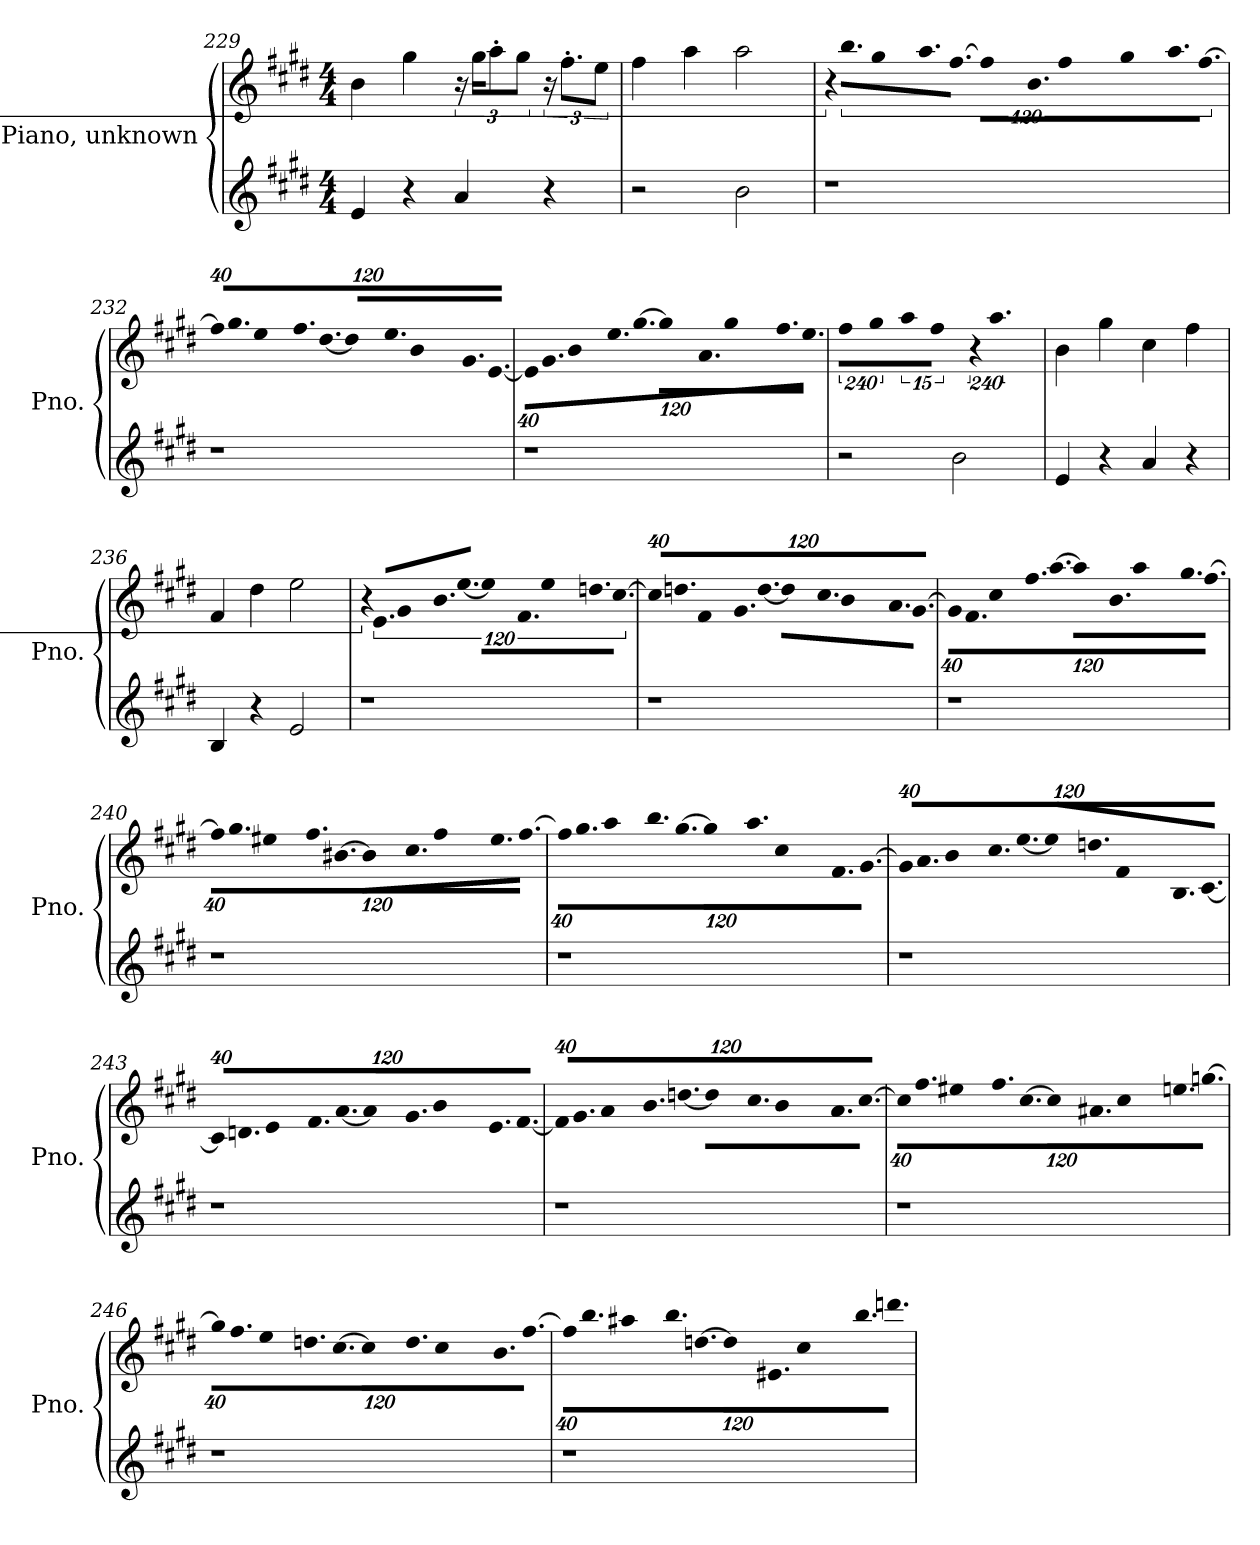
**kern	**kern
*part1	*part1
*staff2	*staff1
*I"Piano, unknown	*
*I'Pno.	*
*clefG2	*clefG2
*k[f#c#g#d#]	*k[f#c#g#d#]
*M4/4	*M4/4
=229	=229
4e/	4b\
4r	4gg#\
4a/	24r
.	24gg#\KL
.	12aa'\
.	12gg#\J
4r	24r
.	12.ff#'\L
.	12ee\J
=230	=230
2r	4ff#\
.	4aa\
2b\	2aa\
=231	=231
!	!LO:N:vis=32
1r	640%23r
!	!LO:N:vis=16.
.	960%103bb\KL
!	!LO:N:vis=8
.	960%137gg#\
!	!LO:N:vis=16.
.	960%103aa\L
!	!LO:N:vis=16.
.	[960%103ff#\JJ
*	*Xbrackettup
!	!LO:N:vis=32
.	640%23ff#\KLL]
!	!LO:N:vis=16.
.	960%103b\
!	!LO:N:vis=16
.	1920%137ff#\
!	!LO:N:vis=16
.	1920%137gg#\
!	!LO:N:vis=16.
.	960%103aa\
!	!LO:N:vis=16.
.	[960%103ff#\JJ
960ryy	.
!!LO:LB:g=z
=232	=232
!	!LO:N:vis=32
1r	640%23ff#\KLL]
!	!LO:N:vis=16.
.	960%103gg#\J
!	!LO:N:vis=8
.	960%137ee\
!	!LO:N:vis=16.
.	960%103ff#\L
!	!LO:N:vis=16.
.	[960%103dd#\JJ
!	!LO:N:vis=32
.	640%23dd#/KLL]
!	!LO:N:vis=16.
.	960%103ee/J
!	!LO:N:vis=8
.	960%137b/
!	!LO:N:vis=16.
.	960%103g#/L
!	!LO:N:vis=16.
.	[960%103e/JJ
960ryy	.
=233	=233
!	!LO:N:vis=32
1r	640%23e\KLL]
!	!LO:N:vis=16.
.	960%103g#\J
!	!LO:N:vis=8
.	960%137b\
!	!LO:N:vis=16.
.	960%103ee\L
!	!LO:N:vis=16.
.	[960%103gg#\JJ
!	!LO:N:vis=32
.	640%23gg#\KLL]
!	!LO:N:vis=16.
.	960%103a\J
!	!LO:N:vis=8
.	960%137gg#\
!	!LO:N:vis=16.
.	960%103ff#\L
!	!LO:N:vis=16.
.	960%103ee\JJ
960ryy	.
=234	=234
*	*brackettup
!	!LO:N:vis=8
2r	960%137ff#\L
!	!LO:N:vis=8
.	960%137gg#\
.	1920ryy
!	!LO:N:vis=8
.	960%137aa\
!	!LO:N:vis=16
.	1920%137ff#\Jk
!	!LO:N:vis=16
2b\	1920%137r
!	!LO:N:vis=4.
.	1920%823aa\
=235	=235
4e/	4b\
4r	4gg#\
4a/	4cc#\
4r	4ff#\
=236	=236
4B/	4f#/
4r	4dd#\
2e/	2ee\
!!LO:LB:g=z
=237	=237
!	!LO:N:vis=32
1r	640%23r
!	!LO:N:vis=16.
.	960%103e/KL
!	!LO:N:vis=8
.	960%137g#/
!	!LO:N:vis=16.
.	960%103b/L
!	!LO:N:vis=16.
.	[960%103ee/JJ
*	*Xbrackettup
!	!LO:N:vis=32
.	640%23ee\KLL]
!	!LO:N:vis=16.
.	960%103f#\J
!	!LO:N:vis=8
.	960%137ee\
!	!LO:N:vis=16.
.	960%103ddn\L
!	!LO:N:vis=16.
.	[960%103cc#\JJ
960ryy	.
=238	=238
!	!LO:N:vis=32
1r	640%23cc#/KLL]
!	!LO:N:vis=16.
.	960%103ddn/J
!	!LO:N:vis=8
.	960%137f#/
!	!LO:N:vis=16.
.	960%103g#/L
!	!LO:N:vis=16.
.	[960%103dd/JJ
!	!LO:N:vis=32
.	640%23dd\KLL]
!	!LO:N:vis=16.
.	960%103cc#\J
!	!LO:N:vis=8
.	960%137b\
!	!LO:N:vis=16.
.	960%103a\L
!	!LO:N:vis=16.
.	[960%103g#\JJ
960ryy	.
=239	=239
!	!LO:N:vis=32
1r	640%23g#\KLL]
!	!LO:N:vis=16.
.	960%103f#\J
!	!LO:N:vis=8
.	960%137cc#\
!	!LO:N:vis=16.
.	960%103ff#\L
!	!LO:N:vis=16.
.	[960%103aa\JJ
!	!LO:N:vis=32
.	640%23aa\KLL]
!	!LO:N:vis=16.
.	960%103b\J
!	!LO:N:vis=8
.	960%137aa\
!	!LO:N:vis=16.
.	960%103gg#\L
!	!LO:N:vis=16.
.	[960%103ff#\JJ
960ryy	.
!!LO:PB:g=z
=240	=240
!	!LO:N:vis=32
1r	640%23ff#\KLL]
!	!LO:N:vis=16.
.	960%103gg#\J
!	!LO:N:vis=8
.	960%137ee#X\
!	!LO:N:vis=16.
.	960%103ff#\L
!	!LO:N:vis=16.
.	[960%103b#X\JJ
!	!LO:N:vis=32
.	640%23b#\KLL]
!	!LO:N:vis=16.
.	960%103cc#\J
!	!LO:N:vis=8
.	960%137ff#\
!	!LO:N:vis=16.
.	960%103ee#\L
!	!LO:N:vis=16.
.	[960%103ff#\JJ
960ryy	.
=241	=241
!	!LO:N:vis=32
1r	640%23ff#\KLL]
!	!LO:N:vis=16.
.	960%103gg#\J
!	!LO:N:vis=8
.	960%137aa\
!	!LO:N:vis=16.
.	960%103bb\L
!	!LO:N:vis=16.
.	[960%103gg#\JJ
!	!LO:N:vis=32
.	640%23gg#\KLL]
!	!LO:N:vis=16.
.	960%103aa\J
!	!LO:N:vis=8
.	960%137cc#\
!	!LO:N:vis=16.
.	960%103f#\L
!	!LO:N:vis=16.
.	[960%103g#\JJ
960ryy	.
=242	=242
!	!LO:N:vis=32
1r	640%23g#\KLL]
!	!LO:N:vis=16.
.	960%103a\J
!	!LO:N:vis=8
.	960%137b\
!	!LO:N:vis=16.
.	960%103cc#\L
!	!LO:N:vis=16.
.	[960%103ee\JJ
!	!LO:N:vis=32
.	640%23ee/KLL]
!	!LO:N:vis=16.
.	960%103ddn/J
!	!LO:N:vis=8
.	960%137f#/
!	!LO:N:vis=16.
.	960%103B/L
!	!LO:N:vis=16.
.	[960%103c#/JJ
960ryy	.
!!LO:LB:g=z
=243	=243
!	!LO:N:vis=32
1r	640%23c#/KLL]
!	!LO:N:vis=16.
.	960%103dn/J
!	!LO:N:vis=8
.	960%137e/
!	!LO:N:vis=16.
.	960%103f#/L
!	!LO:N:vis=16.
.	[960%103a/JJ
!	!LO:N:vis=32
.	640%23a/KLL]
!	!LO:N:vis=16.
.	960%103g#/J
!	!LO:N:vis=8
.	960%137b/
!	!LO:N:vis=16.
.	960%103e/L
!	!LO:N:vis=16.
.	[960%103f#/JJ
960ryy	.
=244	=244
!	!LO:N:vis=32
1r	640%23f#/KLL]
!	!LO:N:vis=16.
.	960%103g#/J
!	!LO:N:vis=8
.	960%137a/
!	!LO:N:vis=16.
.	960%103b/L
!	!LO:N:vis=16.
.	[960%103ddn/JJ
!	!LO:N:vis=32
.	640%23dd\KLL]
!	!LO:N:vis=16.
.	960%103cc#\J
!	!LO:N:vis=8
.	960%137b\
!	!LO:N:vis=16.
.	960%103a\L
!	!LO:N:vis=16.
.	[960%103cc#\JJ
960ryy	.
=245	=245
!	!LO:N:vis=32
1r	640%23cc#\KLL]
!	!LO:N:vis=16.
.	960%103ff#\J
!	!LO:N:vis=8
.	960%137ee#X\
!	!LO:N:vis=16.
.	960%103ff#\L
!	!LO:N:vis=16.
.	[960%103cc#\JJ
!	!LO:N:vis=32
.	640%23cc#\KLL]
!	!LO:N:vis=16.
.	960%103a#X\J
!	!LO:N:vis=8
.	960%137cc#\
!	!LO:N:vis=16.
.	960%103een\L
!	!LO:N:vis=16.
.	[960%103ggn\JJ
960ryy	.
!!LO:LB:g=z
=246	=246
!	!LO:N:vis=32
1r	640%23gg\KLL]
!	!LO:N:vis=16.
.	960%103ff#\J
!	!LO:N:vis=8
.	960%137ee\
!	!LO:N:vis=16.
.	960%103ddn\L
!	!LO:N:vis=16.
.	[960%103cc#\JJ
!	!LO:N:vis=32
.	640%23cc#\KLL]
!	!LO:N:vis=16.
.	960%103dd\J
!	!LO:N:vis=8
.	960%137cc#\
!	!LO:N:vis=16.
.	960%103b\L
!	!LO:N:vis=16.
.	[960%103ff#\JJ
960ryy	.
=247	=247
!	!LO:N:vis=32
1r	640%23ff#\KLL]
!	!LO:N:vis=16.
.	960%103bb\J
!	!LO:N:vis=8
.	960%137aa#X\
!	!LO:N:vis=16.
.	960%103bb\L
!	!LO:N:vis=16.
.	[960%103ddn\JJ
!	!LO:N:vis=32
.	640%23dd\KLL]
!	!LO:N:vis=16.
.	960%103e#X\J
!	!LO:N:vis=8
.	960%137cc#\
!	!LO:N:vis=16.
.	960%103bb\L
!	!LO:N:vis=16.
.	[960%103dddn\JJ
960ryy	.
=	=
*-	*-
